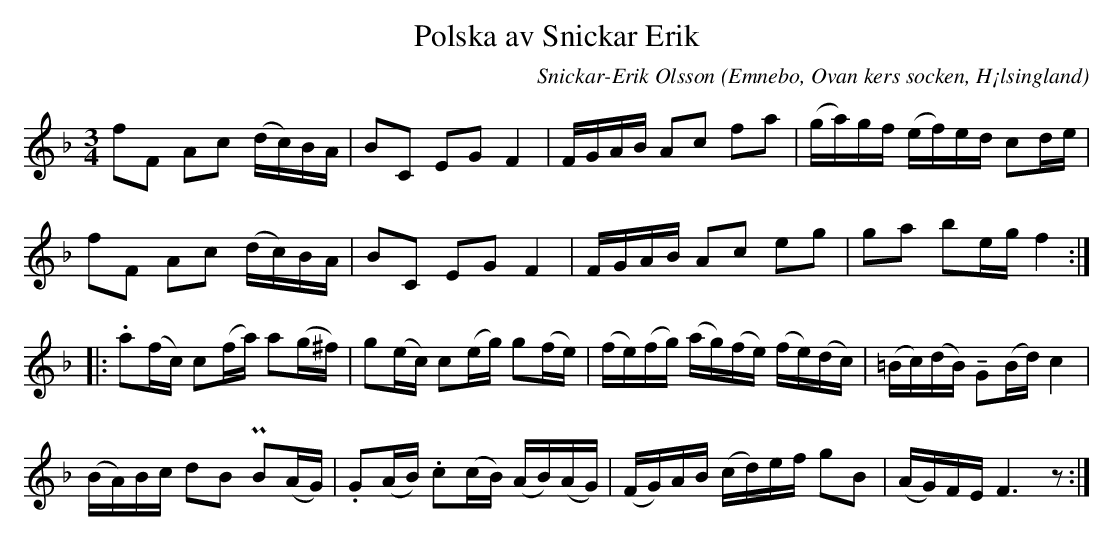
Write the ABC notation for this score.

X:1
T: Polska av Snickar Erik
C: Snickar-Erik Olsson
O: Emnebo, Ovan kers socken, H¡lsingland
M: 3/4
L: 1/16
U: K=tenuto
K: F
f2F2 A2c2 (dc)BA | B2C2 E2G2 F4 | FGAB A2c2 f2a2 | (ga)gf (ef)ed c2de |
f2F2 A2c2 (dc)BA | B2C2 E2G2 F4 | FGAB A2c2 e2g2 | g2a2 b2eg f4 ::
.a2(fc) c2(fa) a2(g^f) | g2(ec) c2(eg) g2(fe) | (fe)(fg) (ag)(fe) (fe)(dc) | (=Bc)(dB) KG2(Bd) c4 |
(BA)Bc d2B2 PB2(AG) | .G2(AB) .c2(cB) (AB)(AG) | (FG)AB (cd)ef g2B2 | (AG)FE F6z2 :|
